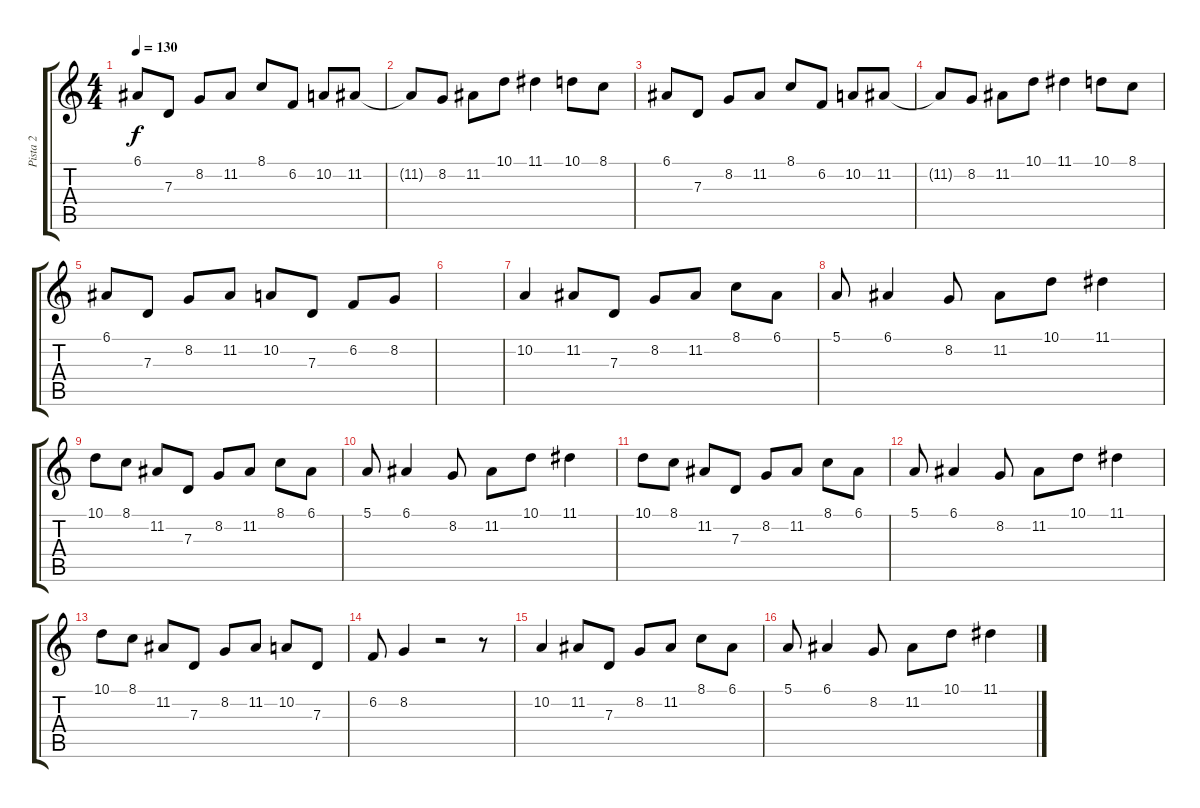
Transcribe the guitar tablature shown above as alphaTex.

\track ("Pista 2" "Pista 2") {instrument acousticgrandpiano}
\staff {score tabs}
\tuning (E4 B3 G3 D3 A2 E2) {hide}
\ts (4 4)
\tempo 130
\clef g2
\ks c
6.1.8{dy f} 7.3.8 8.2.8 11.2.8 8.1.8 6.2.8 10.2.8 11.2.8 |
11.2{t}.8 8.2.8 11.2.8 10.1.8 11.1.4 10.1.8 8.1.8 |
6.1.8 7.3.8 8.2.8 11.2.8 8.1.8 6.2.8 10.2.8 11.2.8 |
11.2{t}.8 8.2.8 11.2.8 10.1.8 11.1.4 10.1.8 8.1.8 |
6.1.8 7.3.8 8.2.8 11.2.8 10.2.8 7.3.8 6.2.8 8.2.8 |
|
10.2.4 11.2.8 7.3.8 8.2.8 11.2.8 8.1.8 6.1.8 |
5.1.8 6.1.4 8.2.8 11.2.8 10.1.8 11.1.4 |
10.1.8 8.1.8 11.2.8 7.3.8 8.2.8 11.2.8 8.1.8 6.1.8 |
5.1.8 6.1.4 8.2.8 11.2.8 10.1.8 11.1.4 |
10.1.8 8.1.8 11.2.8 7.3.8 8.2.8 11.2.8 8.1.8 6.1.8 |
5.1.8 6.1.4 8.2.8 11.2.8 10.1.8 11.1.4 |
10.1.8 8.1.8 11.2.8 7.3.8 8.2.8 11.2.8 10.2.8 7.3.8 |
6.2.8 8.2.4 r.2 r.8 |
10.2.4 11.2.8 7.3.8 8.2.8 11.2.8 8.1.8 6.1.8 |
5.1.8 6.1.4 8.2.8 11.2.8 10.1.8 11.1.4
